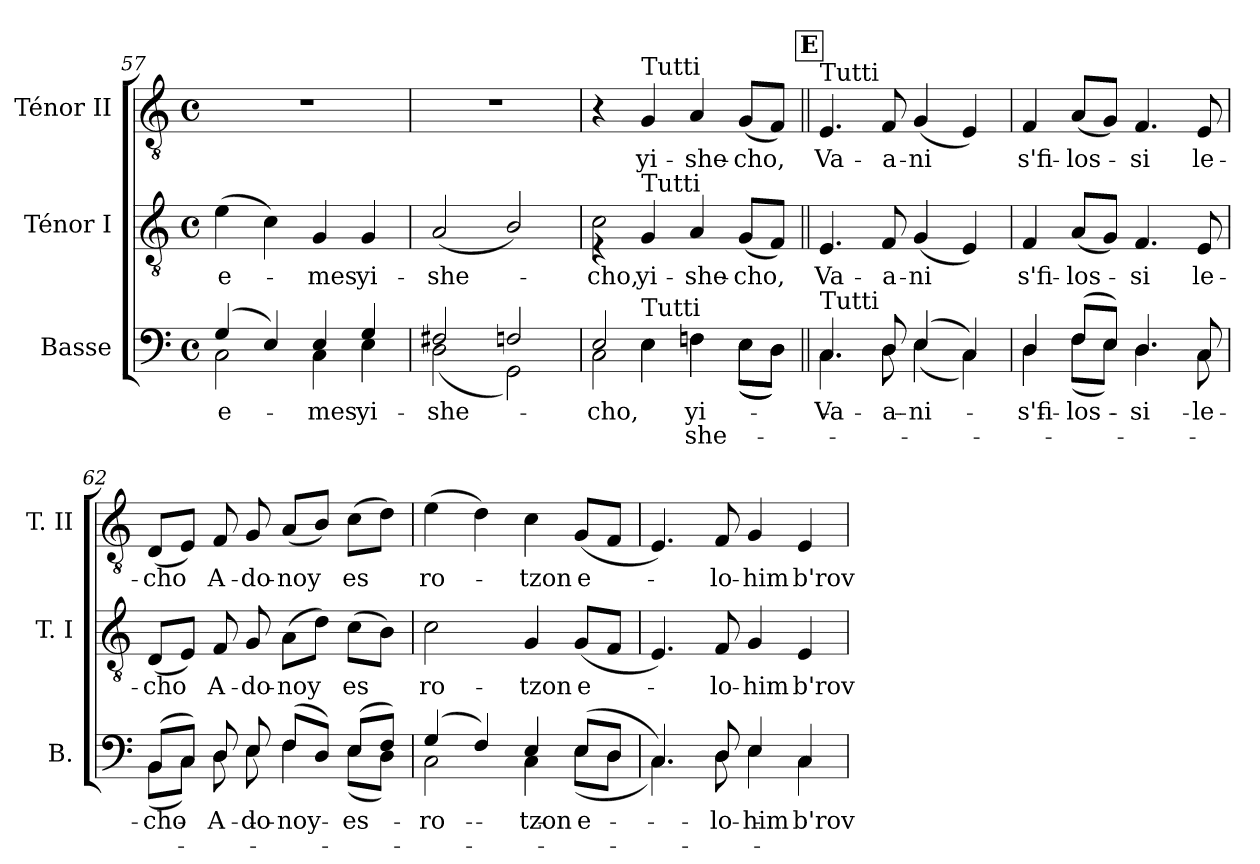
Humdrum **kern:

**kern	**text	**text	**kern	**text	**kern	**text
*part3	*part3	*part3	*part2	*part2	*part1	*part1
*staff3	*staff3	*staff3	*staff2	*staff2	*staff1	*staff1
*I"Basse	*	*	*I"Ténor I	*	*I"Ténor II	*
*I'B.	*	*	*I'T. I	*	*I'T. II	*
*clefF4	*	*	*clefGv2	*	*clefGv2	*
*	*	*	*ITrd7c12	*	*ITrd7c12	*
*k[]	*	*	*k[]	*	*k[]	*
*C:	*	*	*C:	*	*C:	*
*M4/4	*	*	*M4/4	*	*M4/4	*
*met(c)	*	*	*met(c)	*	*met(c)	*
=57	=57	=57	=57	=57	=57	=57
!	!LO:LY:b:color=#000000	!	!	!	!	!
*^	*	*	*	*	*	*
!	!	!	!	!	!LO:LY:b:color=#000000	!	!
(4Gi/	2Ci\	-e-	.	(4Ei\	-e-	1r	.
4Ei/)	.	.	.	4Ci\)	.	.	.
!	!	!LO:LY:b:color=#000000	!	!	!	!	!
!	!	!	!	!	!LO:LY:b:color=#000000	!	!
4Ei/	4Ci\	-mes	.	4GGi/	-mes	.	.
!	!	!LO:LY:b:color=#000000	!	!	!	!	!
!	!	!	!	!	!LO:LY:b:color=#000000	!	!
4Gi/	4Ei\	yi-	.	4GGi/	yi-	.	.
=58	=58	=58	=58	=58	=58	=58	=58
!	!	!LO:LY:b:color=#000000	!	!	!	!	!
!	!	!	!	!	!LO:LY:b:color=#000000	!	!
2F#Xi/	(2Di\	-she-	.	(2AAi/	-she-	1r	.
2Fni/	2GGi\)	.	.	2BBi/)	.	.	.
*v	*v	*	*	*	*	*	*
=59	=59	=59	=59	=59	=59	=59
*^	*	*	*	*	*	*
!	!	!LO:LY:b:color=#000000	!	!	!	!	!
*^	*^	*	*	*	*	*	*
!	!	!	!	!	!	!	!LO:LY:b:color=#000000	!	!
*	*	*	*	*	*	*^	*	*	*
2Ei/	4ryy	2Ci\	4ryy	-cho,	.	2Ci\	4r	-cho,	4r	.
!	!	!	!	!	!	!	!	!LO:LY:b:color=#000000	!	!
!	!	!	!	!	!	!	!	!	!LO:TX:a:t=Tutti	!
!	!	!	!	!	!	!	!LO:TX:a:t=Tutti	!	!	!
!	!LO:TX:a:t=Tutti	!	!	!	!	!	!	!	!	!
!	!	!	!	!	!	!	!	!	!	!LO:LY:b:color=#000000
.	4Ei\	.	4Ei\	.	.	.	4GGi/	yi-	4GGi/	-yi-
!	!	!	!	!LO:LY:b:color=#000000	!LO:LY:b:color=#000000	!	!	!	!	!
!	!	!	!	!	!	!	!	!LO:LY:b:color=#000000	!	!
!	!	!	!	!	!	!	!	!	!	!LO:LY:b:color=#000000
2ryy	4Fni\	2ryy	4Fni\	yi-	-she-	2ryy	4AAi/	-she-	4AAi/	-she-
!	!	!	!	!	!	!	!	!LO:LY:b:color=#000000	!	!
!	!	!	!	!	!	!	!	!	!	!LO:LY:b:color=#000000
.	(8Ei\L	.	(8Ei\L	.	.	.	(8GGi/L	-cho,	(8GGi/L	-cho,
.	8Di\J)	.	8Di\J)	.	.	.	8FFi/J)	.	8FFi/J)	.
*v	*v	*v	*v	*	*	*	*	*	*	*
*	*	*	*v	*v	*	*	*
!!LO:PB:g=z
!!LO:REH:place=s1:color=#000000:enc=box:fs=16.8883:t=E
=60||	=60||	=60||	=60||	=60||	=60||	=60||
*^	*	*	*^	*	*	*
*	*^	*	*	*	*	*	*	*
*	*	*^	*	*	*	*	*	*	*
!	!	!	!	!LO:LY:b:color=#000000	!	!	!	!	!	!
*	*v	*v	*v	*	*	*	*	*	*	*
*	*	*	*	*v	*v	*	*	*
*^	*^	*	*	*^	*	*	*
!	!	!	!	!	!	!	!	!LO:LY:b:color=#000000	!	!
*	*v	*v	*v	*	*	*	*	*	*	*
*	*	*	*	*v	*v	*	*	*
*^	*^	*	*	*^	*	*	*
!	!	!	!	!	!	!	!	!	!LO:TX:a:t=Tutti	!
!	!	!	!	!	!	!LO:TX:a:t=Tutti	!	!	!	!
!LO:TX:a:t=Tutti	!	!	!	!	!	!	!	!	!	!
!	!	!	!	!	!	!	!	!	!	!LO:LY:b:color=#000000
*	*v	*v	*v	*	*	*	*	*	*	*
*	*	*	*	*v	*v	*	*	*
4.Ci/	4.Ci\	Va-	.	4.EEi/	Va-	4.EEi/	Va-
!	!	!LO:LY:b:color=#000000	!	!	!	!	!
!	!	!	!	!	!LO:LY:b:color=#000000	!	!
!	!	!	!	!	!	!	!LO:LY:b:color=#000000
8Di/	8Di\	-a-	.	8FFi/	-a-	8FFi/	-a-
!	!	!LO:LY:b:color=#000000	!	!	!	!	!
!	!	!	!	!	!LO:LY:b:color=#000000	!	!
!	!	!	!	!	!	!	!LO:LY:b:color=#000000
(4Ei/	(4Ei\	-ni	.	(4GGi/	-ni	(4GGi/	-ni
4Ci/)	4Ci\)	.	.	4EEi/)	.	4EEi/)	.
=61	=61	=61	=61	=61	=61	=61	=61
!	!	!LO:LY:b:color=#000000	!	!	!	!	!
!	!	!	!	!	!LO:LY:b:color=#000000	!	!
!	!	!	!	!	!	!	!LO:LY:b:color=#000000
4Di/	4Di\	s'fi-	.	4FFi/	s'fi-	4FFi/	s'fi-
!	!	!LO:LY:b:color=#000000	!	!	!	!	!
!	!	!	!	!	!LO:LY:b:color=#000000	!	!
!	!	!	!	!	!	!	!LO:LY:b:color=#000000
(8Fi/L	(8Fi\L	-los-	.	(8AAi/L	-los-	(8AAi/L	-los-
8Ei/J)	8Ei\J)	.	.	8GGi/J)	.	8GGi/J)	.
!	!	!LO:LY:b:color=#000000	!	!	!	!	!
!	!	!	!	!	!LO:LY:b:color=#000000	!	!
!	!	!	!	!	!	!	!LO:LY:b:color=#000000
4.Di/	4.Di\	-si	.	4.FFi/	-si	4.FFi/	-si
!	!	!LO:LY:b:color=#000000	!	!	!	!	!
!	!	!	!	!	!LO:LY:b:color=#000000	!	!
!	!	!	!	!	!	!	!LO:LY:b:color=#000000
8Ci/	8Ci\	le-	.	8EEi/	le-	8EEi/	le-
=62	=62	=62	=62	=62	=62	=62	=62
!	!	!LO:LY:b:color=#000000	!	!	!	!	!
!	!	!	!	!	!LO:LY:b:color=#000000	!	!
!	!	!	!	!	!	!	!LO:LY:b:color=#000000
(8BBi/L	(8BBi\L	-cho	.	(8DDi/L	-cho	(8DDi/L	-cho
8Ci/J)	8Ci\J)	.	.	8EEi/J)	.	8EEi/J)	.
!	!	!LO:LY:b:color=#000000	!	!	!	!	!
!	!	!	!	!	!LO:LY:b:color=#000000	!	!
!	!	!	!	!	!	!	!LO:LY:b:color=#000000
8Di/	8Di\	A-	.	8FFi/	A-	8FFi/	A-
!	!	!LO:LY:b:color=#000000	!	!	!	!	!
!	!	!	!	!	!LO:LY:b:color=#000000	!	!
!	!	!	!	!	!	!	!LO:LY:b:color=#000000
8Ei/	8Ei\	-do-	.	8GGi/	-do-	8GGi/	-do-
!	!	!LO:LY:b:color=#000000	!	!	!	!	!
!	!	!	!	!	!LO:LY:b:color=#000000	!	!
!	!	!	!	!	!	!	!LO:LY:b:color=#000000
(8Fi/L	4Fi\	-noy	.	(8AAi\L	-noy	(8AAi/L	-noy
8Di/J)	.	.	.	8Di\J)	.	8BBi/J)	.
!	!	!LO:LY:b:color=#000000	!	!	!	!	!
!	!	!	!	!	!LO:LY:b:color=#000000	!	!
!	!	!	!	!	!	!	!LO:LY:b:color=#000000
(8Ei/L	(8Ei\L	es	.	(8Ci\L	es	(8Ci\L	es
8Fi/J)	8Di\J)	.	.	8BBi\J)	.	8Di\J)	.
=63	=63	=63	=63	=63	=63	=63	=63
!	!	!LO:LY:b:color=#000000	!	!	!	!	!
!	!	!	!	!	!LO:LY:b:color=#000000	!	!
!	!	!	!	!	!	!	!LO:LY:b:color=#000000
(4Gi/	2Ci\	ro-	.	2Ci\	ro-	(4Ei\	ro-
4Fi/)	.	.	.	.	.	4Di\)	.
!	!	!LO:LY:b:color=#000000	!	!	!	!	!
!	!	!	!	!	!LO:LY:b:color=#000000	!	!
!	!	!	!	!	!	!	!LO:LY:b:color=#000000
4Ei/	4Ci\	-tzon	.	4GGi/	-tzon	4Ci\	-tzon
!	!	!LO:LY:b:color=#000000	!	!	!	!	!
!	!	!	!	!	!LO:LY:b:color=#000000	!	!
!	!	!	!	!	!	!	!LO:LY:b:color=#000000
(8Ei/L	(8Ei\L	e-	.	(8GGi/L	e-	(8GGi/L	e-
8Di/J	8Di\J	.	.	8FFi/J	.	8FFi/J	.
=64	=64	=64	=64	=64	=64	=64	=64
4.Ci/)	4.Ci\)	.	.	4.EEi/)	.	4.EEi/)	.
!	!	!LO:LY:b:color=#000000	!	!	!	!	!
!	!	!	!	!	!LO:LY:b:color=#000000	!	!
!	!	!	!	!	!	!	!LO:LY:b:color=#000000
8Di/	8Di\	-lo-	.	8FFi/	-lo-	8FFi/	-lo-
!	!	!LO:LY:b:color=#000000	!	!	!	!	!
!	!	!	!	!	!LO:LY:b:color=#000000	!	!
!	!	!	!	!	!	!	!LO:LY:b:color=#000000
4Ei/	4Ei\	-him	.	4GGi/	-him	4GGi/	-him
!	!	!LO:LY:b:color=#000000	!	!	!	!	!
!	!	!	!	!	!LO:LY:b:color=#000000	!	!
!	!	!	!	!	!	!	!LO:LY:b:color=#000000
4Ci/	4Ci\	b'rov	.	4EEi/	b'rov	4EEi/	b'rov
*v	*v	*	*	*	*	*	*
=	=	=	=	=	=	=
*-	*-	*-	*-	*-	*-	*-
